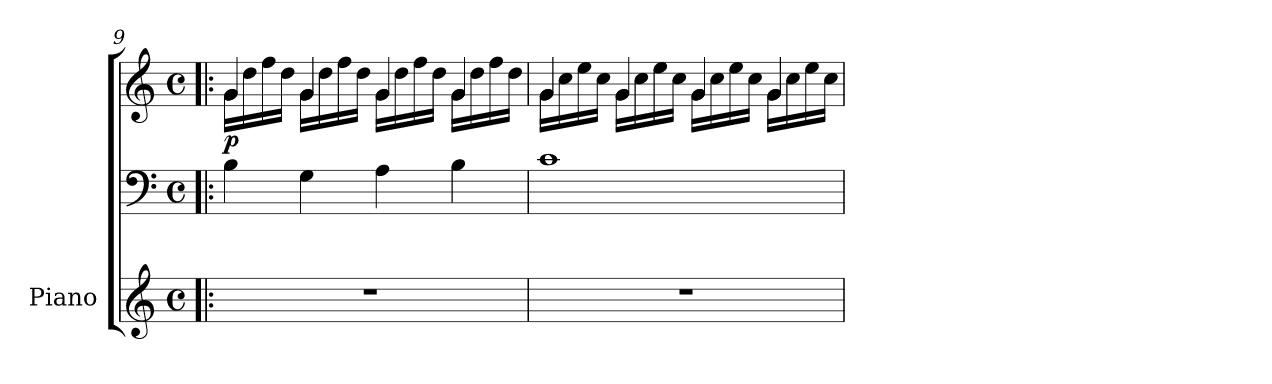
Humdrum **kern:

**kern	**kern	**kern	**dynam
*part1	*part1	*part1	*part1
*staff3	*staff2	*staff1	*staff1/2/3
*I"Piano	*	*	*
*I'Pno	*	*	*
!!LO:PB:g=z
*clefG2	*clefF4	*clefG2	*
*k[]	*k[]	*k[]	*
*M4/4	*M4/4	*M4/4	*
*met(c)	*met(c)	*met(c)	*
=9!|:	=9!|:	=9!|:	=9!|:
*	*	*^	*
!	!	!	!	!LO:DY:b
1r	4B\	4g/	16g>\LL	p
.	.	.	16dd>\	.
.	.	.	16ff>\	.
.	.	.	16dd>\JJ	.
.	4G\	4g/	16g\LL	.
.	.	.	16dd\	.
.	.	.	16ff\	.
.	.	.	16dd\JJ	.
.	4A\	4g/	16g\LL	.
.	.	.	16dd\	.
.	.	.	16ff\	.
.	.	.	16dd\JJ	.
.	4B\	4g/	16g\LL	.
.	.	.	16dd\	.
.	.	.	16ff\	.
.	.	.	16dd\JJ	.
=10	=10	=10	=10	=10
1r	1c	4g/	16g\LL	.
.	.	.	16cc>\	.
.	.	.	16ee>\	.
.	.	.	16cc>\JJ	.
.	.	4g/	16g\LL	.
.	.	.	16cc\	.
.	.	.	16ee\	.
.	.	.	16cc\JJ	.
.	.	4g/	16g\LL	.
.	.	.	16cc\	.
.	.	.	16ee\	.
.	.	.	16cc\JJ	.
.	.	4g/	16g\LL	.
.	.	.	16cc\	.
.	.	.	16ee\	.
.	.	.	16cc\JJ	.
*	*	*v	*v	*
=	=	=	=
*-	*-	*-	*-
